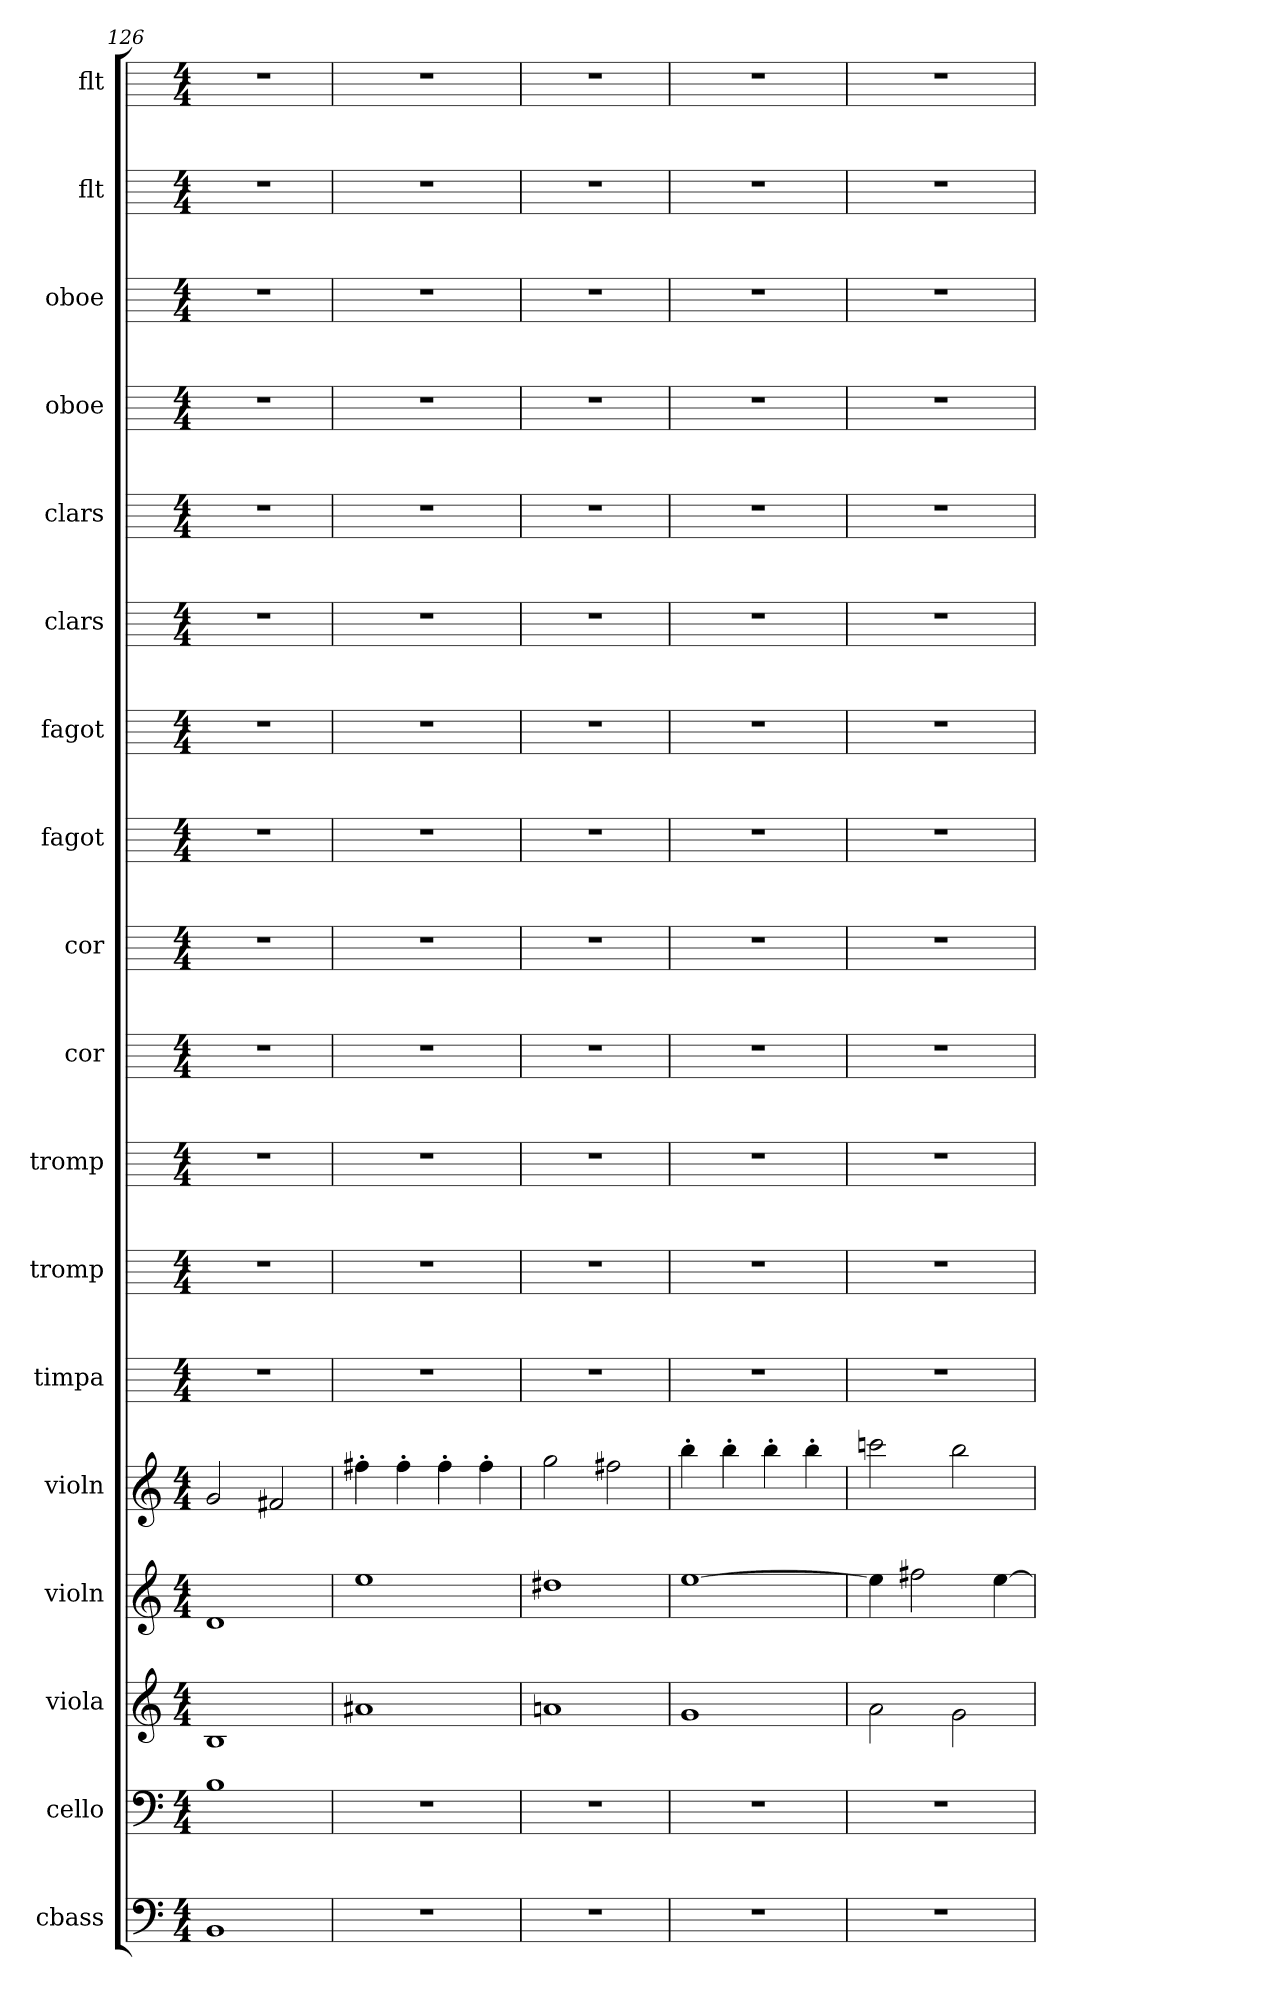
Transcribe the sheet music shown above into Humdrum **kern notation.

**kern	**kern	**kern	**kern	**kern	**kern	**kern	**kern	**kern	**kern	**kern	**kern	**kern	**kern	**kern	**kern	**kern	**kern
*part18	*part17	*part16	*part15	*part14	*part13	*part12	*part11	*part10	*part9	*part8	*part7	*part6	*part5	*part4	*part3	*part2	*part1
*staff18	*staff17	*staff16	*staff15	*staff14	*staff13	*staff12	*staff11	*staff10	*staff9	*staff8	*staff7	*staff6	*staff5	*staff4	*staff3	*staff2	*staff1
*I"cbass	*I"cello	*I"viola	*I"violn	*I"violn	*I"timpa	*I"tromp	*I"tromp	*I"cor	*I"cor	*I"fagot	*I"fagot	*I"clars	*I"clars	*I"oboe	*I"oboe	*I"flt	*I"flt
*	*	*I'Vla	*	*	*	*	*	*	*	*	*	*	*	*I'Ob	*I'Ob	*	*
*	*	*	*	*	*	*	*	*ITrd4c7	*ITrd4c7	*	*	*	*	*	*	*	*
*M4/4	*M4/4	*M4/4	*M4/4	*M4/4	*M4/4	*M4/4	*M4/4	*M4/4	*M4/4	*M4/4	*M4/4	*M4/4	*M4/4	*M4/4	*M4/4	*M4/4	*M4/4
=126	=126	=126	=126	=126	=126	=126	=126	=126	=126	=126	=126	=126	=126	=126	=126	=126	=126
1BB\	1B\	1B/	1d/	2g/	1r	1r	1r	1r	1r	1r	1r	1r	1r	1r	1r	1r	1r
.	.	.	.	2f#/	.	.	.	.	.	.	.	.	.	.	.	.	.
=127	=127	=127	=127	=127	=127	=127	=127	=127	=127	=127	=127	=127	=127	=127	=127	=127	=127
1r	1r	1a#\	1ee\	4ff#'>\	1r	1r	1r	1r	1r	1r	1r	1r	1r	1r	1r	1r	1r
.	.	.	.	4ff#'>\	.	.	.	.	.	.	.	.	.	.	.	.	.
.	.	.	.	4ff#'>\	.	.	.	.	.	.	.	.	.	.	.	.	.
.	.	.	.	4ff#'>\	.	.	.	.	.	.	.	.	.	.	.	.	.
=128	=128	=128	=128	=128	=128	=128	=128	=128	=128	=128	=128	=128	=128	=128	=128	=128	=128
1r	1r	1an\	1dd#\	2gg\	1r	1r	1r	1r	1r	1r	1r	1r	1r	1r	1r	1r	1r
.	.	.	.	2ff#\	.	.	.	.	.	.	.	.	.	.	.	.	.
=129	=129	=129	=129	=129	=129	=129	=129	=129	=129	=129	=129	=129	=129	=129	=129	=129	=129
1r	1r	1g\	[1ee\	4bb'>\	1r	1r	1r	1r	1r	1r	1r	1r	1r	1r	1r	1r	1r
.	.	.	.	4bb'>\	.	.	.	.	.	.	.	.	.	.	.	.	.
.	.	.	.	4bb'>\	.	.	.	.	.	.	.	.	.	.	.	.	.
.	.	.	.	4bb'>\	.	.	.	.	.	.	.	.	.	.	.	.	.
=130	=130	=130	=130	=130	=130	=130	=130	=130	=130	=130	=130	=130	=130	=130	=130	=130	=130
1r	1r	2a\	4ee\]	2cccn\	1r	1r	1r	1r	1r	1r	1r	1r	1r	1r	1r	1r	1r
.	.	.	2ff#\	.	.	.	.	.	.	.	.	.	.	.	.	.	.
.	.	2g\	.	2bb\	.	.	.	.	.	.	.	.	.	.	.	.	.
.	.	.	[4ee\	.	.	.	.	.	.	.	.	.	.	.	.	.	.
=	=	=	=	=	=	=	=	=	=	=	=	=	=	=	=	=	=
*-	*-	*-	*-	*-	*-	*-	*-	*-	*-	*-	*-	*-	*-	*-	*-	*-	*-
